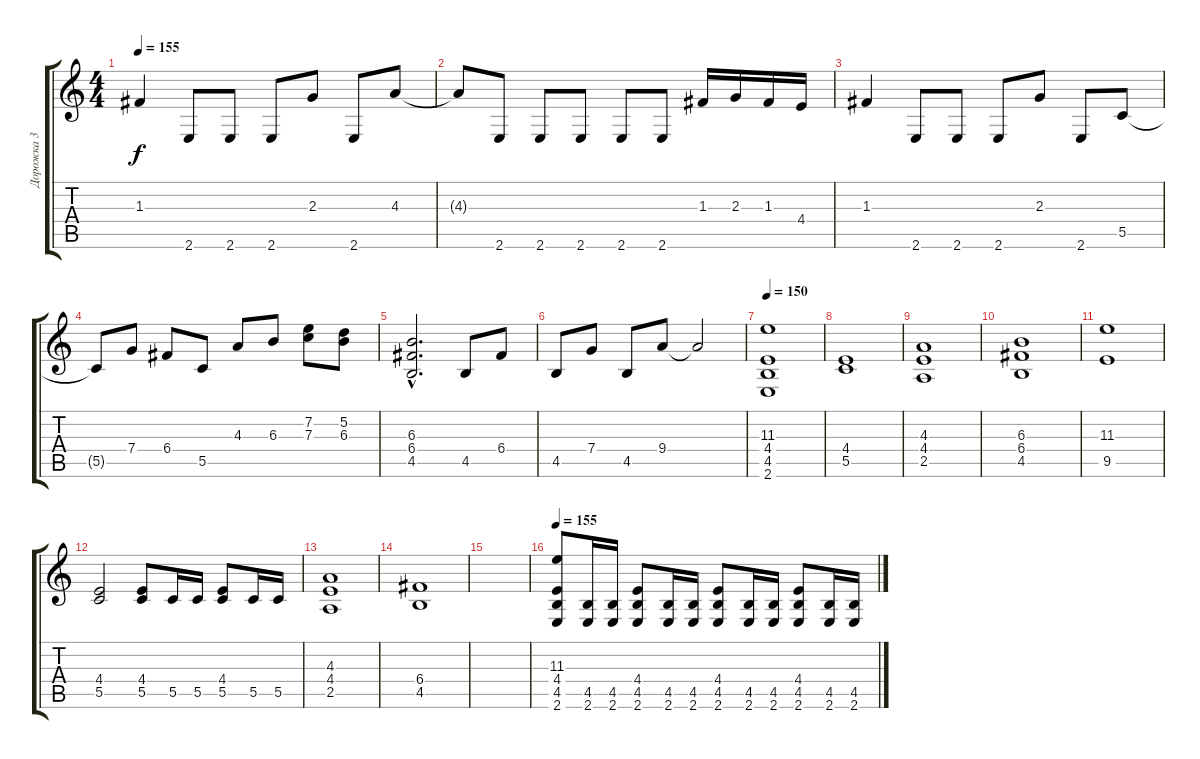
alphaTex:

\track ("Дорожка 3" "Дорожка 3") {instrument overdrivenguitar}
\staff {score tabs}
\tuning (D4 A3 F3 C3 G2 D2) {hide}
\ts (4 4)
\tempo 155
\clef g2
\ks c
1.3.4{dy f} 2.6.8 2.6.8 2.6.8 2.3.8 2.6.8 4.3.8 |
4.3{t}.8 2.6.8 2.6.8 2.6.8 2.6.8 2.6.8 1.3.16 2.3.16 1.3.16 4.4.16 |
1.3.4 2.6.8 2.6.8 2.6.8 2.3.8 2.6.8 5.5.8 |
5.5{t}.8 7.4.8 6.4.8 5.5.8 4.3.8 6.3.8 (7.2 7.3).8 (5.2 6.3).8 |
(6.3{hac} 6.4{hac} 4.5{hac}).2{d} 4.5.8 6.4.8 |
4.5.8 7.4.8 4.5.8 9.4.8 9.4{t}.2 |
\tempo 150
(11.3 4.4 4.5 2.6).1 |
(4.4 5.5).1 |
(4.3 4.4 2.5).1 |
(6.3 6.4 4.5).1 |
(11.3 9.5).1 |
(4.4 5.5).2 (4.4 5.5).8 5.5.16 5.5.16 (4.4 5.5).8 5.5.16 5.5.16 |
(4.3 4.4 2.5).1 |
(6.4 4.5).1 |
|
\tempo 155
(11.3 4.4 4.5 2.6).8 (4.5 2.6).16 (4.5 2.6).16 (4.4 4.5 2.6).8 (4.5 2.6).16 (4.5 2.6).16 (4.4 4.5 2.6).8 (4.5 2.6).16 (4.5 2.6).16 (4.4 4.5 2.6).8 (4.5 2.6).16 (4.5 2.6).16
